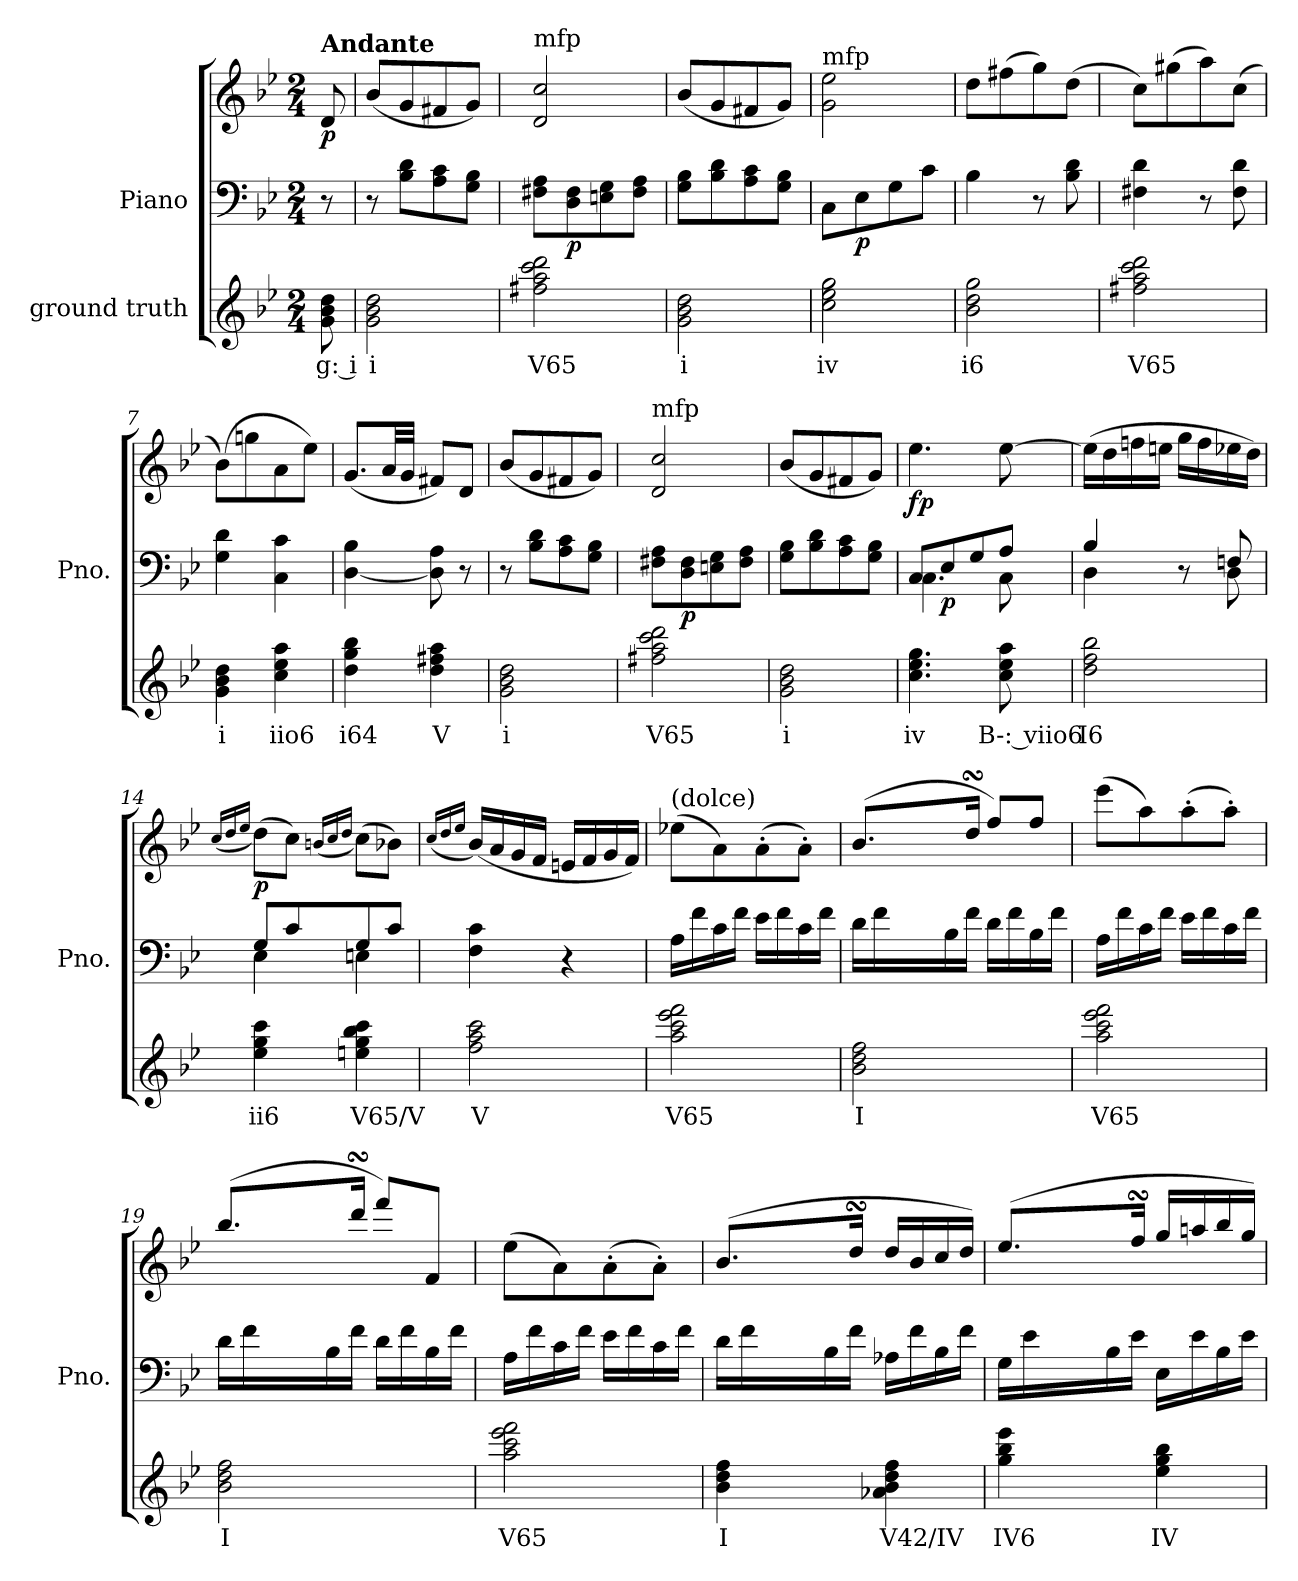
**kern	**text	**kern	**kern	**dynam
*part2	*part2	*part1	*part1	*part1
*staff3	*staff3	*staff2	*staff1	*staff1/2
*I"ground truth	*	*I"Piano	*	*
*	*	*I'Pno.	*	*
*	*	*clefF4	*clefG2	*
*k[b-e-]	*	*k[b-e-]	*k[b-e-]	*
*g:	*	*B-:	*B-:	*
*M2/4	*	*M2/4	*M2/4	*
=	=	=	=	=
!	!	!	!LO:TX:a:B:t=Andante	!
!	!	!	!	!LO:DY:b
8g 8b- 8dd	g: i	8r	8d/	p
=1	=1	=1	=1	=1
2g 2b- 2dd	i	8r	(<8b-/L	.
.	.	8B-\ 8d\L	8g/	.
.	.	8A\ 8c\	8f#X/	.
.	.	8G\ 8B-\J	8g/J)	.
=2	=2	=2	=2	=2
!	!	!	!LO:TX:a:t=mfp	!
2ff#X 2aa 2ccc 2ddd	V65	8F#X\ 8A\L	2d/ 2cc/	.
!	!	!	!	!LO:DY:b=2
.	.	8D\ 8F#\	.	p
.	.	8En\ 8G\	.	.
.	.	8F#\ 8A\J	.	.
=3	=3	=3	=3	=3
2g 2b- 2dd	i	8G\ 8B-\L	(<8b-/L	.
.	.	8B-\ 8d\	8g/	.
.	.	8A\ 8c\	8f#X/	.
.	.	8G\ 8B-\J	8g/J)	.
=4	=4	=4	=4	=4
!	!	!	!LO:TX:a:t=mfp	!
2cc 2ee- 2gg	iv	8C\L	2g\ 2ee-\	.
!	!	!	!	!LO:DY:b=2
.	.	8E-\	.	p
.	.	8G\	.	.
.	.	8c\J	.	.
=5	=5	=5	=5	=5
2b- 2dd 2gg	i6	4B-\	8dd\L	.
.	.	.	(>8ff#X\	.
.	.	8r	8gg\)	.
.	.	8B-\ 8d\	(>8dd\J	.
=6	=6	=6	=6	=6
2ff#X 2aa 2ccc 2ddd	V65	4F#X\ 4d\	8cc\L)	.
.	.	.	(>8gg#X\	.
.	.	8r	8aa\)	.
.	.	8F#\ 8d\	(>8cc\J	.
=7	=7	=7	=7	=7
4g 4b- 4dd	i	4G\ 4d\	(>8b-\L)	.
.	.	.	8ggn\	.
4cc 4ee- 4aa	iio6	4C\ 4c\	8a\	.
.	.	.	8ee-\J)	.
!!LO:LB:g=z
=8	=8	=8	=8	=8
4dd 4gg 4bb-	i64	[4D\ 4B-\	(<8.g/L	.
.	.	.	32a/LL	.
.	.	.	32g/JJJ	.
4dd 4ff#X 4aa	V	8D\] 8A\	8f#X/L)	.
.	.	8r	8d/J	.
!!LO:LB:g=z
=9	=9	=9	=9	=9
2g 2b- 2dd	i	8r	(<8b-/L	.
.	.	8B-\ 8d\L	8g/	.
.	.	8A\ 8c\	8f#X/	.
.	.	8G\ 8B-\J	8g/J)	.
=10	=10	=10	=10	=10
!	!	!	!LO:TX:a:t=mfp	!
2ff#X 2aa 2ccc 2ddd	V65	8F#X\ 8A\L	2d/ 2cc/	.
!	!	!	!	!LO:DY:b=2
.	.	8D\ 8F#\	.	p
.	.	8En\ 8G\	.	.
.	.	8F#\ 8A\J	.	.
=11	=11	=11	=11	=11
2g 2b- 2dd	i	8G\ 8B-\L	(<8b-/L	.
.	.	8B-\ 8d\	8g/	.
.	.	8A\ 8c\	8f#X/	.
.	.	8G\ 8B-\J	8g/J)	.
=12	=12	=12	=12	=12
*	*	*^	*	*
!	!	!	!	!	!LO:DY:b
4.cc 4.ee- 4.gg	iv	8C/L	4.C\	4.ee-\	fp
!	!	!	!	!	!LO:DY:b=2
.	.	8E-/	.	.	p
.	.	8G/	.	.	.
8cc 8ee- 8aa	B-: viio6	8A/J	8C\	[8ee-\	.
=13	=13	=13	=13	=13	=13
*	*	*	*	*^	*
2dd 2ff 2bb-	I6	4B-/	4D\	(>16ee-\LL]	4ryy	.
.	.	.	.	16dd\	.	.
.	.	.	.	16ffn\	.	.
.	.	.	.	16een\JJ	.	.
.	.	8r	8ryy	16gg\LL	8ryy	.
.	.	.	.	16ff\	.	.
.	.	8Fn/	8D\	16ee-X\	8ryy	.
.	.	.	.	16dd\JJ)	.	.
*	*	*	*	*v	*v	*
=14	=14	=14	=14	=14	=14
.	.	.	.	(<16qcc/LL	.
.	.	.	.	16qdd/	.
.	.	.	.	16qee-/JJ	.
!	!	!	!	!	!LO:DY:b
4ee- 4gg 4ccc	ii6	8G/L	4E-\	(>8dd\L)	p
.	.	8c/	.	8cc\J)	.
.	.	.	.	(<16qbn/LL	.
.	.	.	.	16qcc/	.
.	.	.	.	16qdd/JJ	.
4een 4gg 4bb- 4ccc	V65/V	8G/	4En\	(>8cc\L)	.
.	.	8c/J	.	8b-X\J)	.
*	*	*v	*v	*	*
!!LO:LB:g=z
=15	=15	=15	=15	=15
.	.	.	(<16qcc/LL	.
.	.	.	16qdd/	.
.	.	.	16qee-/JJ	.
2ff 2aa 2ccc	V	4F\ 4c\	(<16b-/LL)	.
.	.	.	16a/	.
.	.	.	16g/	.
.	.	.	16f/JJ	.
.	.	4r	16en/LL	.
.	.	.	16f/	.
.	.	.	16g/	.
.	.	.	16f/JJ)	.
=16	=16	=16	=16	=16
!	!	!	!LO:TX:a:t=(dolce)	!
2aa 2ccc 2eee- 2fff	V65	16A\LL	(>8ee-X\L	.
.	.	16f\	.	.
.	.	16c\	8a\)	.
.	.	16f\JJ	.	.
.	.	16e-\LL	(>8a'\	.
.	.	16f\	.	.
.	.	16c\	8a'\J)	.
.	.	16f\JJ	.	.
=17	=17	=17	=17	=17
*	*	*^	*^	*
2b- 2dd 2ff	I	4ryy	16d\LL	(>8.b-/L	16.b-LLyy	.
.	.	.	16f\	.	.	.
*	*	*	*	*	*Xbrackettup	*
.	.	.	.	.	96ccLLyy	.
.	.	.	.	.	96b-yy	.
.	.	.	.	.	96aJJyy	.
.	.	.	16B-\	.	16b-yy	.
.	.	.	16f\JJ	16ddsSsS/Jk	16ddJJyy	.
.	.	4ryy	16d\LL	8ff/L)	4ryy	.
.	.	.	16f\	.	.	.
.	.	.	16B-\	8ff/J	.	.
.	.	.	16f\JJ	.	.	.
*	*	*v	*v	*	*	*
*	*	*	*v	*v	*
=18	=18	=18	=18	=18
2aa 2ccc 2eee- 2fff	V65	16A\LL	(>8eee-\L	.
.	.	16f\	.	.
.	.	16c\	8aa\)	.
.	.	16f\JJ	.	.
.	.	16e-\LL	(>8aa'\	.
.	.	16f\	.	.
.	.	16c\	8aa'\J)	.
.	.	16f\JJ	.	.
!!LO:LB:g=z
=19	=19	=19	=19	=19
*	*	*^	*^	*
2b- 2dd 2ff	I	4ryy	16d\LL	(>8.bb-/L	16.bb-LLyy	.
.	.	.	16f\	.	.	.
.	.	.	.	.	96cccLLyy	.
.	.	.	.	.	96bb-yy	.
.	.	.	.	.	96aaJJyy	.
.	.	.	16B-\	.	16bb-yy	.
.	.	.	16f\JJ	16dddsSsS/Jk	16dddJJyy	.
.	.	4ryy	16d\LL	8fff/L)	4ryy	.
.	.	.	16f\	.	.	.
.	.	.	16B-\	8f/J	.	.
.	.	.	16f\JJ	.	.	.
*	*	*v	*v	*	*	*
*	*	*	*v	*v	*
=20	=20	=20	=20	=20
2aa 2ccc 2eee- 2fff	V65	16A\LL	(>8ee-\L	.
.	.	16f\	.	.
.	.	16c\	8a\)	.
.	.	16f\JJ	.	.
.	.	16e-\LL	(>8a'\	.
.	.	16f\	.	.
.	.	16c\	8a'\J)	.
.	.	16f\JJ	.	.
=21	=21	=21	=21	=21
*	*	*^	*^	*
4b- 4dd 4ff	I	4ryy	16d\LL	(>8.b-/L	16.b-LLyy	.
.	.	.	16f\	.	.	.
.	.	.	.	.	96ccLLyy	.
.	.	.	.	.	96b-yy	.
.	.	.	.	.	96aJJyy	.
.	.	.	16B-\	.	16b-yy	.
.	.	.	16f\JJ	16ddsSsS/Jk	16ddJJyy	.
4a-X 4b- 4dd 4ff	V42/IV	4ryy	16A-X\LL	16dd/LL	4ryy	.
.	.	.	16f\	16b-/	.	.
.	.	.	16B-\	16cc/	.	.
.	.	.	16f\JJ	16dd/JJ)	.	.
=22	=22	=22	=22	=22	=22	=22
4gg 4bb- 4eee-	IV6	4ryy	16G\LL	(>8.ee-/L	16.ee-LLyy	.
.	.	.	16e-\	.	.	.
.	.	.	.	.	96ffLLyy	.
.	.	.	.	.	96ee-yy	.
.	.	.	.	.	96ddJJyy	.
.	.	.	16B-\	.	16ee-yy	.
.	.	.	16e-\JJ	16ffsSSS/Jk	16ffJJyy	.
4ee- 4gg 4bb-	IV	4ryy	16E-\LL	16gg/LL	4ryy	.
.	.	.	16e-\	16aan/	.	.
.	.	.	16B-\	16bb-/	.	.
.	.	.	16e-\JJ	16gg/JJ)	.	.
*	*	*v	*v	*	*	*
*	*	*	*v	*v	*
=	=	=	=	=
*-	*-	*-	*-	*-
